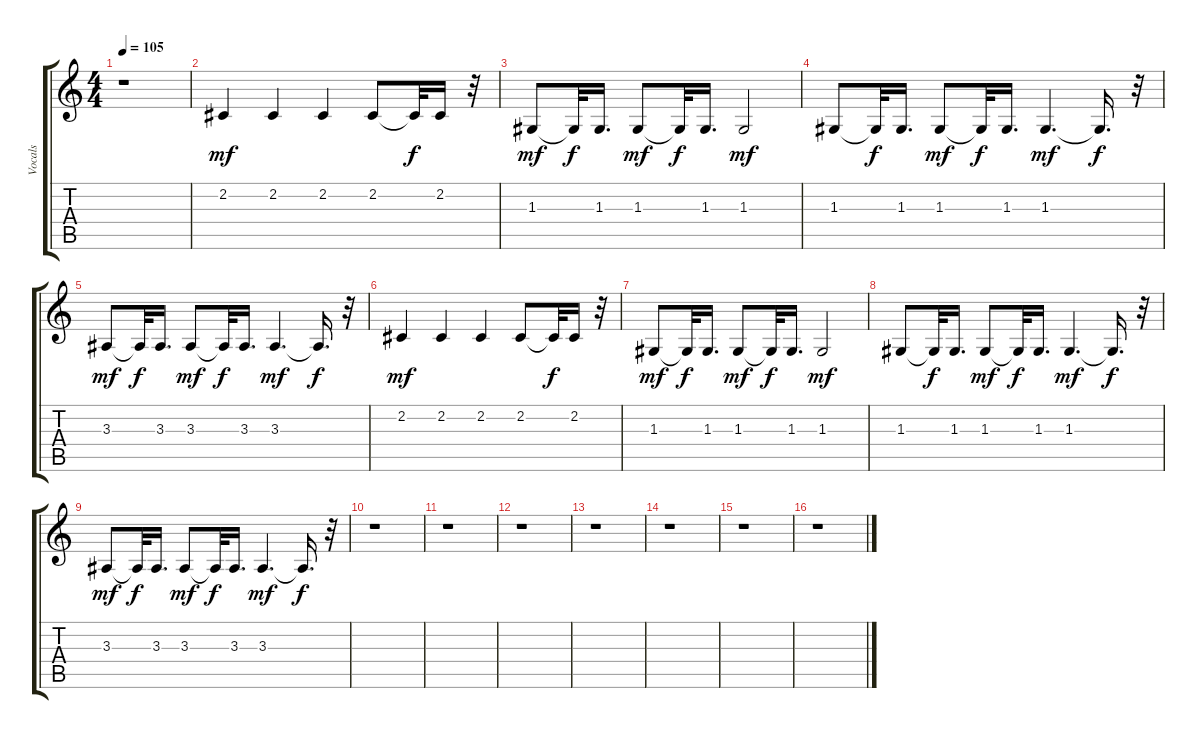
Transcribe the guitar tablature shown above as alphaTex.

\track ("Vocals" "Vocals") {instrument recorder}
\staff {score tabs}
\tuning (E4 B3 G3 D3 A2 E2) {hide}
\ts (4 4)
\tempo 105
\clef g2
\ks c
r.1{dy mf} |
2.2.4{volume 12} 2.2.4 2.2.4 2.2.8 2.2{t}.32{dy f} 2.2.16 r.32 |
1.3.8{dy mf} 1.3{t}.32{dy f} 1.3.16{d} 1.3.8{dy mf} 1.3{t}.32{dy f} 1.3.16{d} 1.3.2{dy mf} |
1.3.8{volume 12} 1.3{t}.32{dy f} 1.3.16{d} 1.3.8{dy mf} 1.3{t}.32{dy f} 1.3.16{d} 1.3.4{d dy mf} 1.3{t}.16{d dy f} r.32 |
3.3.8{dy mf volume 12} 3.3{t}.32{dy f} 3.3.16{d} 3.3.8{dy mf} 3.3{t}.32{dy f} 3.3.16{d} 3.3.4{d dy mf} 3.3{t}.16{d dy f} r.32 |
2.2.4{dy mf volume 12} 2.2.4 2.2.4 2.2.8 2.2{t}.32{dy f} 2.2.16 r.32 |
1.3.8{dy mf} 1.3{t}.32{dy f} 1.3.16{d} 1.3.8{dy mf} 1.3{t}.32{dy f} 1.3.16{d} 1.3.2{dy mf} |
1.3.8{volume 12} 1.3{t}.32{dy f} 1.3.16{d} 1.3.8{dy mf} 1.3{t}.32{dy f} 1.3.16{d} 1.3.4{d dy mf} 1.3{t}.16{d dy f} r.32 |
3.3.8{dy mf volume 12} 3.3{t}.32{dy f} 3.3.16{d} 3.3.8{dy mf} 3.3{t}.32{dy f} 3.3.16{d} 3.3.4{d dy mf} 3.3{t}.16{d dy f} r.32 |
r.1 |
r.1 |
r.1 |
r.1 |
r.1 |
r.1 |
r.1
